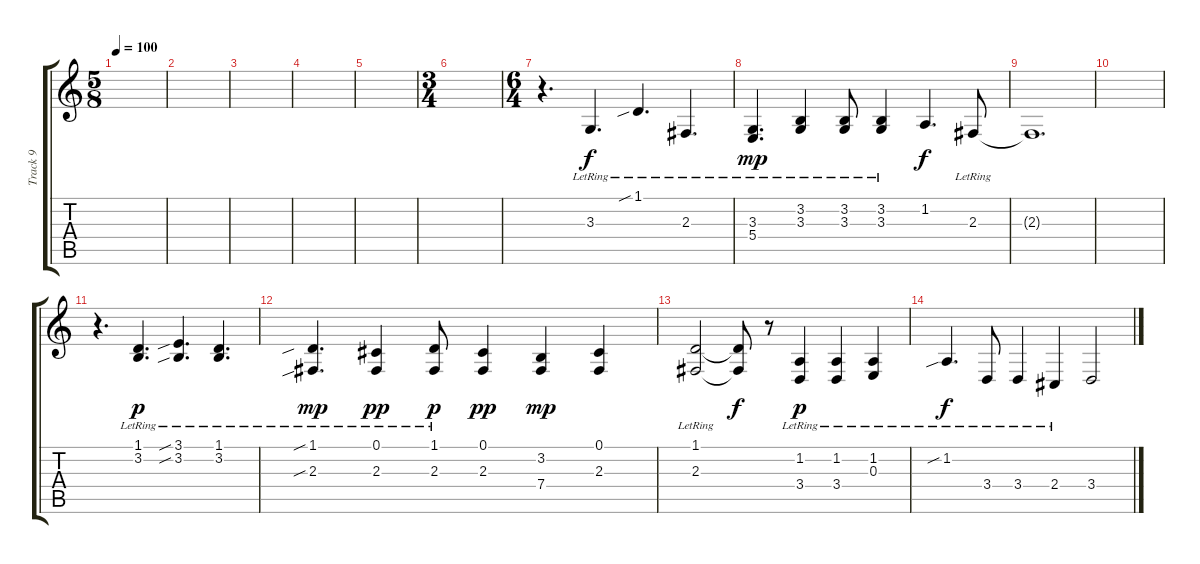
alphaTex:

\track ("Track 9" "Track 9") {instrument flute}
\staff {score tabs}
\tuning (Db4 Ab3 E3 B2 Gb2 B1) {hide}
\ts (5 8)
\tempo 100
\clef g2
\ks c
|
|
|
|
|
\ts (3 4)
|
\ts (6 4)
r.4{d} 3.3{lr}.4{d} 1.1{sib lr}.4{d} 2.3{lr}.4{d} |
(3.3{lr} 5.4{lr}).4{d dy mp} (3.2{lr} 3.3{lr}).4 (3.2{lr} 3.3{lr}).8 (3.2{lr} 3.3{lr}).4 1.2.4{d dy f} 2.3{lr}.8{volume 6} |
2.3{t}.1{d} |
|
r.4{d volume 16} (1.1{lr} 3.2{lr}).4{d dy p} (3.1{sib lr} 3.2{sib lr}).4{d} (1.1{lr} 3.2{lr}).4{d} |
(1.1{sib lr} 2.3{sib lr}).4{d dy mp} (0.1{lr} 2.3{lr}).4{dy pp} (1.1{lr} 2.3{lr}).8{dy p} (0.1 2.3).4{dy pp} (3.2 7.4).4{dy mp} (0.1 2.3).4 |
(1.1{lr} 2.3{lr}).2 (1.1{t} 2.3{t}).8{dy f} r.8 (1.2{lr} 3.4{lr}).4{dy p} (1.2{lr} 3.4{lr}).4 (1.2{lr} 0.3{lr}).4 |
1.2{sib lr}.4{d dy f} 3.4{lr}.8 3.4{lr}.4 2.4{lr}.4 3.4.2
